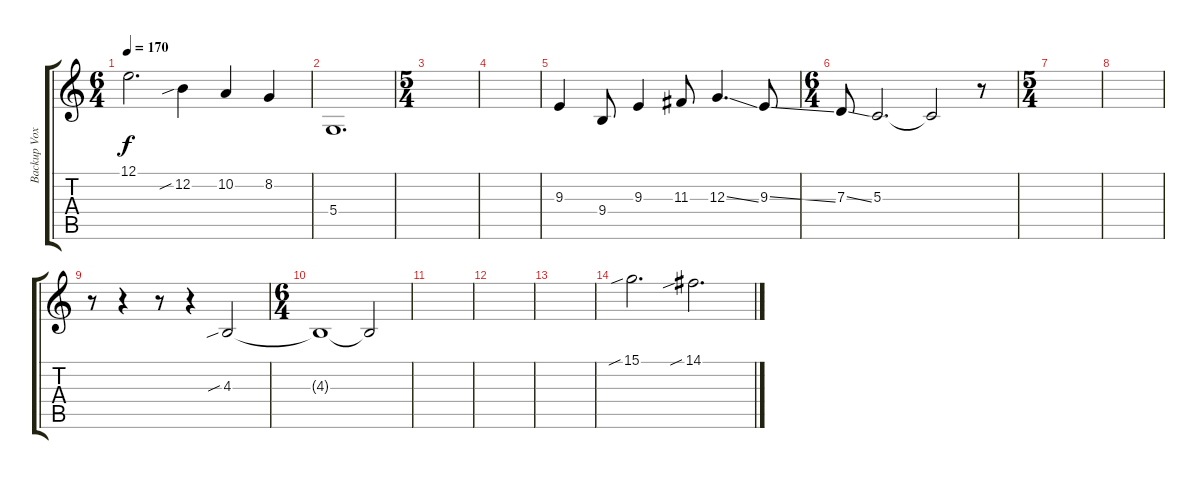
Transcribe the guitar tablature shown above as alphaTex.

\track ("Backup Vox 2" "Backup Vox") {instrument flute}
\staff {score tabs}
\tuning (E4 B3 G3 D3 A2 E2) {hide}
\ts (6 4)
\tempo 170
\clef g2
\ks c
12.1{t}.2{d dy f} 12.2{sib}.4 10.2.4 8.2.4 |
5.4.1{d} |
\ts (5 4)
|
|
9.3.4{volume 8} 9.4.8 9.3.4 11.3.8 12.3{ss}.4{d} 9.3{ss}.8 |
\ts (6 4)
7.3{ss}.8 5.3.2{d} 5.3{t}.2 r.8 |
\ts (5 4)
|
|
r.8 r.4 r.8 r.4 4.3{sib}.2 |
\ts (6 4)
4.3{t}.1 4.3{t}.2 |
|
|
|
15.1{sib}.2{d} 14.1{sib}.2{d}
